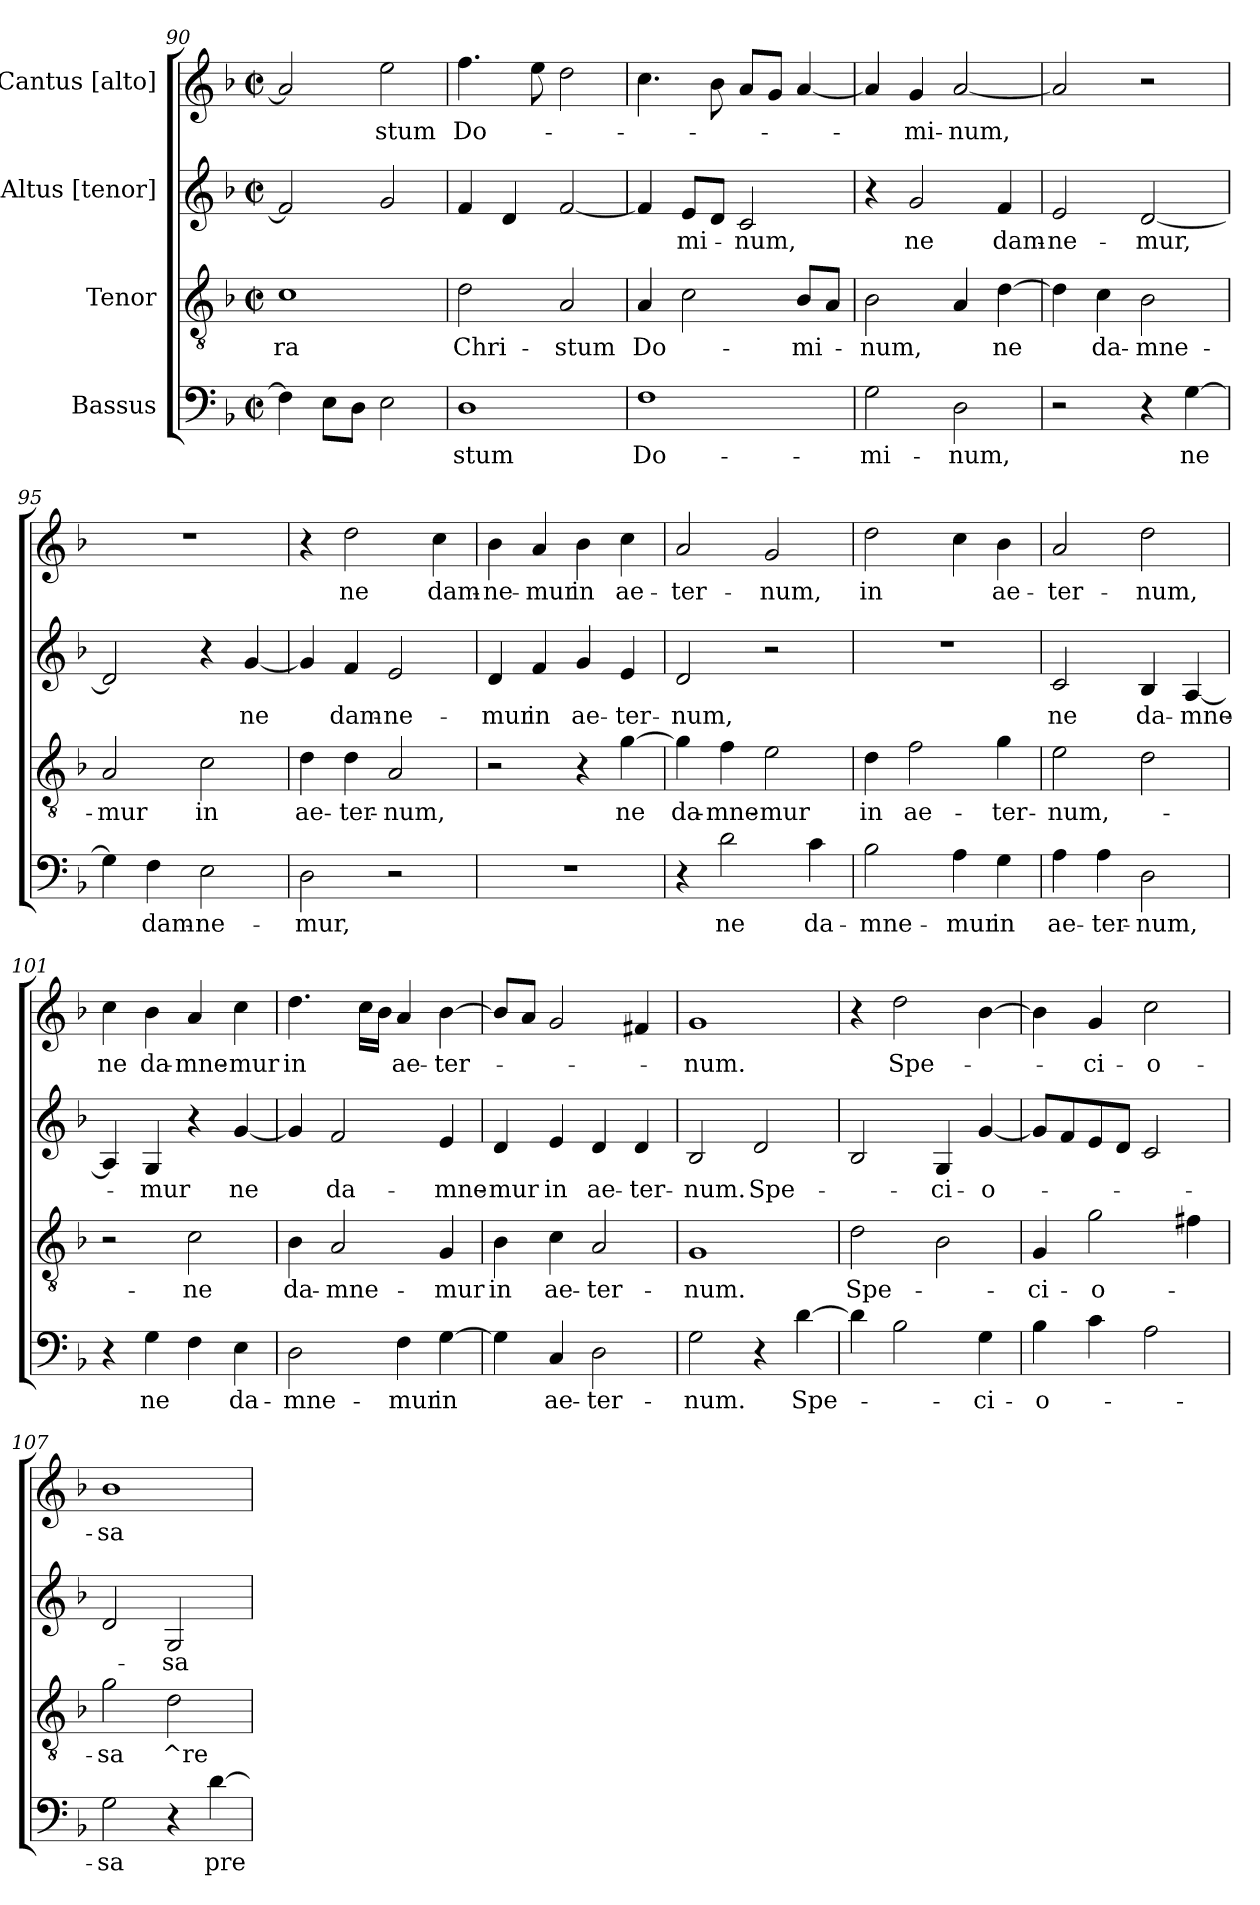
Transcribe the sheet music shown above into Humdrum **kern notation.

**kern	**text	**kern	**text	**kern	**text	**kern	**text
*part4	*part4	*part3	*part3	*part2	*part2	*part1	*part1
*staff4	*staff4	*staff3	*staff3	*staff2	*staff2	*staff1	*staff1
*I"Bassus	*	*I"Tenor	*	*I"Altus [tenor]	*	*I"Cantus [alto]	*
*clefF4	*	*clefGv2	*	*clefG2	*	*clefG2	*
*k[b-]	*	*k[b-]	*	*k[b-]	*	*k[b-]	*
*F:	*	*F:	*	*F:	*	*F:	*
*M2/2	*	*M2/2	*	*M2/2	*	*M2/2	*
*met(c|)	*	*met(c|)	*	*met(c|)	*	*met(c|)	*
=90	=90	=90	=90	=90	=90	=90	=90
4F\]	.	1c	-ra	2f/]	.	2a/]	.
8E\L	.	.	.	.	.	.	.
8D\J	.	.	.	.	.	.	.
2E\	.	.	.	2g/	.	2ee\	-stum
=91	=91	=91	=91	=91	=91	=91	=91
1D	-stum	2d\	Chri-	4f/	.	4.ff\	Do-
.	.	.	.	4d/	.	.	.
.	.	.	.	.	.	8ee\	.
.	.	2A/	-stum	[2f/	.	2dd\	.
!!LO:LB:g=z
=92	=92	=92	=92	=92	=92	=92	=92
1F	Do-	4A/	Do-	4f/]	.	4.cc\	.
.	.	2c\	.	8e/L	-mi-	.	.
.	.	.	.	8d/J	.	8b-\	.
.	.	.	.	2c/	-num,	8a/L	.
.	.	.	.	.	.	8g/J	.
.	.	8B-/L	-mi-	.	.	[4a/	.
.	.	8A/J	.	.	.	.	.
=93	=93	=93	=93	=93	=93	=93	=93
2G\	-mi-	2B-\	-num,	4r	.	4a/]	.
.	.	.	.	2g/	ne	4g/	-mi-
2D\	-num,	4A/	.	.	.	[2a/	-num,
.	.	[4d\	ne	4f/	dam-	.	.
=94	=94	=94	=94	=94	=94	=94	=94
2r	.	4d\]	.	2e/	-ne-	2a/]	.
.	.	4c\	da-	.	.	.	.
4r	.	2B-\	-mne-	[2d/	-mur,	2r	.
[4G\	ne	.	.	.	.	.	.
=95	=95	=95	=95	=95	=95	=95	=95
4G\]	.	2A/	-mur	2d/]	.	1r	.
4F\	dam-	.	.	.	.	.	.
2E\	-ne-	2c\	in	4r	.	.	.
.	.	.	.	[4g/	ne	.	.
=96	=96	=96	=96	=96	=96	=96	=96
2D\	-mur,	4d\	ae-	4g/]	.	4r	.
.	.	4d\	-ter-	4f/	dam-	2dd\	ne
2r	.	2A/	-num,	2e/	-ne-	.	.
.	.	.	.	.	.	4cc\	dam-
=97	=97	=97	=97	=97	=97	=97	=97
1r	.	2r	.	4d/	-mur	4b-\	-ne-
.	.	.	.	4f/	in	4a/	-mur
.	.	4r	.	4g/	ae-	4b-\	in
.	.	[4g\	ne	4e/	-ter-	4cc\	ae-
=98	=98	=98	=98	=98	=98	=98	=98
4r	.	4g\]	da-	2d/	-num,	2a/	-ter-
2d\	ne	4f\	-mne-	.	.	.	.
.	.	2e\	-mur	2r	.	2g/	-num,
4c\	da-	.	.	.	.	.	.
!!LO:PB:g=z
=99	=99	=99	=99	=99	=99	=99	=99
2B-\	-mne-	4d\	in	1r	.	2dd\	in
.	.	2f\	ae-	.	.	.	.
4A\	-mur	.	.	.	.	4cc\	.
4G\	in	4g\	-ter-	.	.	4b-\	ae-
=100	=100	=100	=100	=100	=100	=100	=100
4A\	ae-	2e\	-num,-	2c/	ne	2a/	-ter-
4A\	-ter-	.	.	.	.	.	.
2D\	-num,	2d\	.	4B-/	da-	2dd\	-num,
.	.	.	.	[4A/	-mne-	.	.
=101	=101	=101	=101	=101	=101	=101	=101
4r	.	2r	.	4A/]	.	4cc\	ne
4G\	ne	.	.	4G/	-mur	4b-\	da-
4F\	.	2c\	-ne	4r	.	4a/	-mne-
4E\	da-	.	.	[4g/	ne	4cc\	-mur
=102	=102	=102	=102	=102	=102	=102	=102
2D\	-mne-	4B-\	da-	4g/]	.	4.dd\	in
.	.	2A/	-mne-	2f/	da-	.	.
.	.	.	.	.	.	16cc\LL	.
.	.	.	.	.	.	16b-\JJ	.
4F\	-mur	.	.	.	.	4a/	ae-
[4G\	in	4G/	-mur	4e/	-mne-	[4b-\	-ter-
=103	=103	=103	=103	=103	=103	=103	=103
4G\]	.	4B-\	in	4d/	-mur	8b-/L]	.
.	.	.	.	.	.	8a/J	.
4C/	ae-	4c\	ae-	4e/	in	2g/	.
2D\	-ter-	2A/	-ter-	4d/	ae-	.	.
.	.	.	.	4d/	-ter-	4f#X/	.
=104	=104	=104	=104	=104	=104	=104	=104
2G\	-num.	1G	-num.	2B-/	-num.	1g	-num.
4r	.	.	.	2d/	Spe-	.	.
[4d\	Spe-	.	.	.	.	.	.
=105	=105	=105	=105	=105	=105	=105	=105
4d\]	.	2d\	Spe-	2B-/	.	4r	.
2B-\	.	.	.	.	.	2dd\	Spe-
.	.	2B-\	.	4G/	-ci-	.	.
4G\	-ci-	.	.	[4g/	-o-	[4b-\	.
!!LO:LB:g=z
=106	=106	=106	=106	=106	=106	=106	=106
4B-\	-o-	4G/	-ci-	8g/L]	.	4b-\]	.
.	.	.	.	8f/	.	.	.
4c\	.	2g\	-o-	8e/	.	4g/	-ci-
.	.	.	.	8d/J	.	.	.
2A\	.	.	.	2c/	.	2cc\	-o-
.	.	4f#X\	.	.	.	.	.
=107	=107	=107	=107	=107	=107	=107	=107
2G\	-sa	2g\	-sa	2d/	.	1b-	-sa
4r	.	2d\	^re-	2G/	-sa	.	.
[4d\	pre-	.	.	.	.	.	.
=	=	=	=	=	=	=	=
*-	*-	*-	*-	*-	*-	*-	*-
